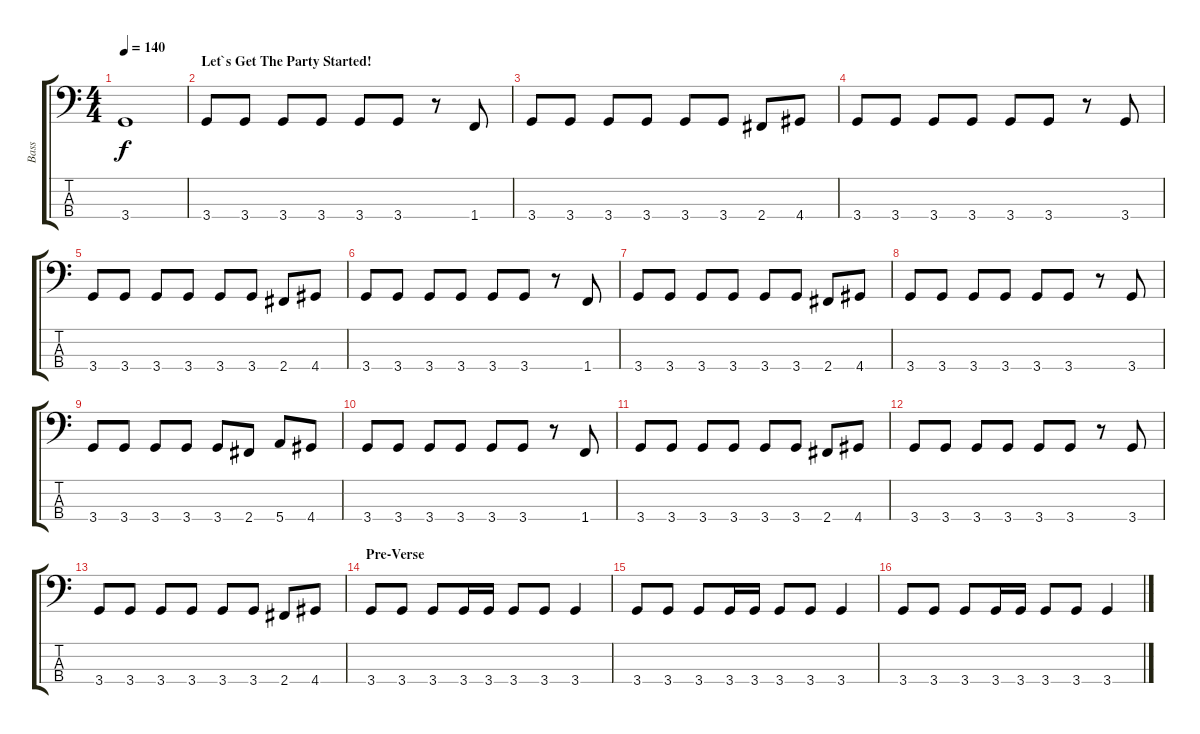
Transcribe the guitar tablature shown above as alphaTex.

\track ("Bass" "Bass") {instrument electricbassfinger}
\staff {score tabs}
\tuning (G2 D2 A1 E1) {hide}
\ts (4 4)
\tempo 140
\clef f4
\ks c
3.4{t}.1{dy f} |
\section ("" "Let`s Get The Party Started!")
3.4.8 3.4.8 3.4.8 3.4.8 3.4.8 3.4.8 r.8 1.4.8 |
3.4.8 3.4.8 3.4.8 3.4.8 3.4.8 3.4.8 2.4.8 4.4.8 |
3.4.8 3.4.8 3.4.8 3.4.8 3.4.8 3.4.8 r.8 3.4.8 |
3.4.8 3.4.8 3.4.8 3.4.8 3.4.8 3.4.8 2.4.8 4.4.8 |
3.4.8 3.4.8 3.4.8 3.4.8 3.4.8 3.4.8 r.8 1.4.8 |
3.4.8 3.4.8 3.4.8 3.4.8 3.4.8 3.4.8 2.4.8 4.4.8 |
3.4.8 3.4.8 3.4.8 3.4.8 3.4.8 3.4.8 r.8 3.4.8 |
3.4.8 3.4.8 3.4.8 3.4.8 3.4.8 2.4.8 5.4.8 4.4.8 |
3.4.8 3.4.8 3.4.8 3.4.8 3.4.8 3.4.8 r.8 1.4.8 |
3.4.8 3.4.8 3.4.8 3.4.8 3.4.8 3.4.8 2.4.8 4.4.8 |
3.4.8 3.4.8 3.4.8 3.4.8 3.4.8 3.4.8 r.8 3.4.8 |
3.4.8 3.4.8 3.4.8 3.4.8 3.4.8 3.4.8 2.4.8 4.4.8 |
\section ("" "Pre-Verse")
3.4.8 3.4.8 3.4.8 3.4.16 3.4.16 3.4.8 3.4.8 3.4.4 |
3.4.8 3.4.8 3.4.8 3.4.16 3.4.16 3.4.8 3.4.8 3.4.4 |
3.4.8 3.4.8 3.4.8 3.4.16 3.4.16 3.4.8 3.4.8 3.4.4
